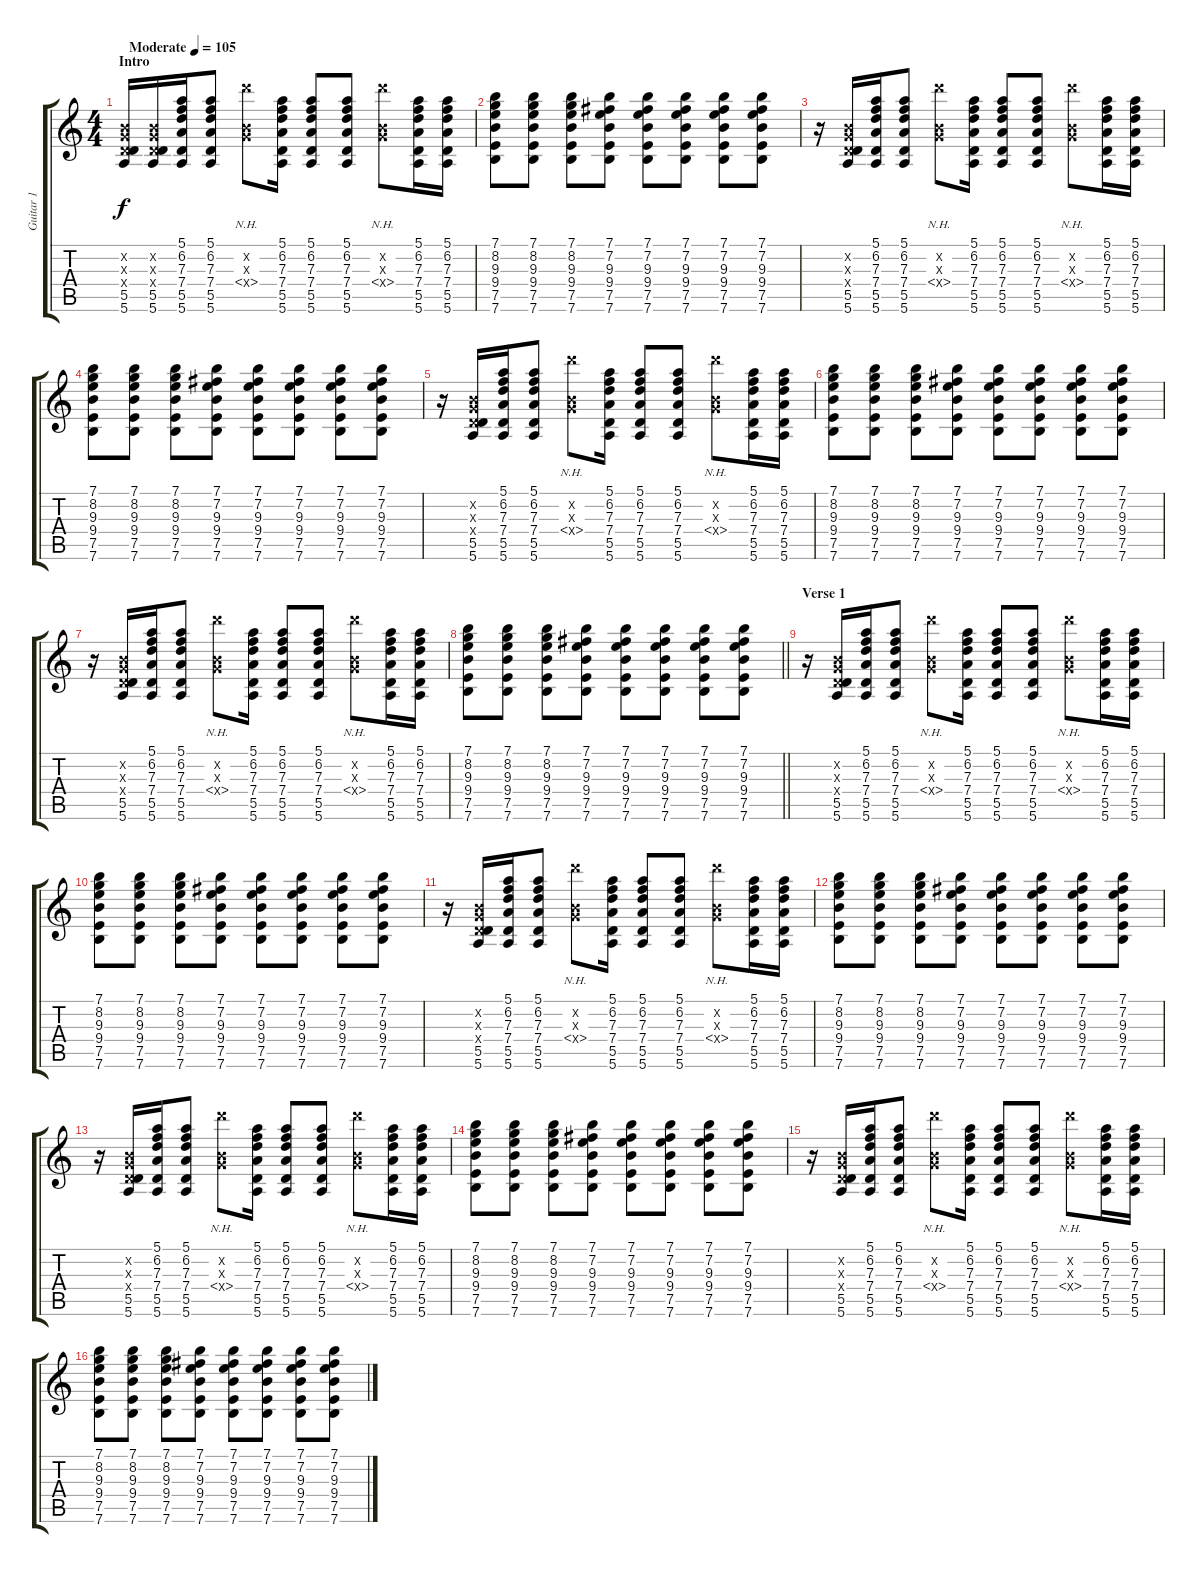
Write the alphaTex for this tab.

\track ("Guitar 1" "Guitar 1") {instrument distortionguitar}
\staff {score tabs}
\tuning (E4 B3 G3 D3 A2 E2) {hide}
\ts (4 4)
\section ("" "Intro")
\tempo (105 "Moderate")
\clef g2
\ks c
(0.2{x} 0.3{x} 0.4{x} 5.5 5.6).16{dy f instrument distortionguitar} (0.2{x} 0.3{x} 0.4{x} 5.5 5.6).16 (5.1 6.2 7.3 7.4 5.5 5.6).16 (5.1 6.2 7.3 7.4 5.5 5.6).8 (0.2{x} 0.3{x} 5.4{nh x}).8 (5.1 6.2 7.3 7.4 5.5 5.6).16 (5.1 6.2 7.3 7.4 5.5 5.6).8 (5.1 6.2 7.3 7.4 5.5 5.6).8 (0.2{x} 0.3{x} 5.4{nh x}).8 (5.1 6.2 7.3 7.4 5.5 5.6).16 (5.1 6.2 7.3 7.4 5.5 5.6).16 |
(7.1 8.2 9.3 9.4 7.5 7.6).8 (7.1 8.2 9.3 9.4 7.5 7.6).8 (7.1 8.2 9.3 9.4 7.5 7.6).8 (7.1 7.2 9.3 9.4 7.5 7.6).8 (7.1 7.2 9.3 9.4 7.5 7.6).8 (7.1 7.2 9.3 9.4 7.5 7.6).8 (7.1 7.2 9.3 9.4 7.5 7.6).8 (7.1 7.2 9.3 9.4 7.5 7.6).8 |
r.16 (0.2{x} 0.3{x} 0.4{x} 5.5 5.6).16 (5.1 6.2 7.3 7.4 5.5 5.6).16 (5.1 6.2 7.3 7.4 5.5 5.6).8 (0.2{x} 0.3{x} 5.4{nh x}).8 (5.1 6.2 7.3 7.4 5.5 5.6).16 (5.1 6.2 7.3 7.4 5.5 5.6).8 (5.1 6.2 7.3 7.4 5.5 5.6).8 (0.2{x} 0.3{x} 5.4{nh x}).8 (5.1 6.2 7.3 7.4 5.5 5.6).16 (5.1 6.2 7.3 7.4 5.5 5.6).16 |
(7.1 8.2 9.3 9.4 7.5 7.6).8 (7.1 8.2 9.3 9.4 7.5 7.6).8 (7.1 8.2 9.3 9.4 7.5 7.6).8 (7.1 7.2 9.3 9.4 7.5 7.6).8 (7.1 7.2 9.3 9.4 7.5 7.6).8 (7.1 7.2 9.3 9.4 7.5 7.6).8 (7.1 7.2 9.3 9.4 7.5 7.6).8 (7.1 7.2 9.3 9.4 7.5 7.6).8 |
r.16 (0.2{x} 0.3{x} 0.4{x} 5.5 5.6).16 (5.1 6.2 7.3 7.4 5.5 5.6).16 (5.1 6.2 7.3 7.4 5.5 5.6).8 (0.2{x} 0.3{x} 5.4{nh x}).8 (5.1 6.2 7.3 7.4 5.5 5.6).16 (5.1 6.2 7.3 7.4 5.5 5.6).8 (5.1 6.2 7.3 7.4 5.5 5.6).8 (0.2{x} 0.3{x} 5.4{nh x}).8 (5.1 6.2 7.3 7.4 5.5 5.6).16 (5.1 6.2 7.3 7.4 5.5 5.6).16 |
(7.1 8.2 9.3 9.4 7.5 7.6).8 (7.1 8.2 9.3 9.4 7.5 7.6).8 (7.1 8.2 9.3 9.4 7.5 7.6).8 (7.1 7.2 9.3 9.4 7.5 7.6).8 (7.1 7.2 9.3 9.4 7.5 7.6).8 (7.1 7.2 9.3 9.4 7.5 7.6).8 (7.1 7.2 9.3 9.4 7.5 7.6).8 (7.1 7.2 9.3 9.4 7.5 7.6).8 |
r.16 (0.2{x} 0.3{x} 0.4{x} 5.5 5.6).16 (5.1 6.2 7.3 7.4 5.5 5.6).16 (5.1 6.2 7.3 7.4 5.5 5.6).8 (0.2{x} 0.3{x} 5.4{nh x}).8 (5.1 6.2 7.3 7.4 5.5 5.6).16 (5.1 6.2 7.3 7.4 5.5 5.6).8 (5.1 6.2 7.3 7.4 5.5 5.6).8 (0.2{x} 0.3{x} 5.4{nh x}).8 (5.1 6.2 7.3 7.4 5.5 5.6).16 (5.1 6.2 7.3 7.4 5.5 5.6).16 |
\barLineRight lightlight
(7.1 8.2 9.3 9.4 7.5 7.6).8 (7.1 8.2 9.3 9.4 7.5 7.6).8 (7.1 8.2 9.3 9.4 7.5 7.6).8 (7.1 7.2 9.3 9.4 7.5 7.6).8 (7.1 7.2 9.3 9.4 7.5 7.6).8 (7.1 7.2 9.3 9.4 7.5 7.6).8 (7.1 7.2 9.3 9.4 7.5 7.6).8 (7.1 7.2 9.3 9.4 7.5 7.6).8 |
\section ("" "Verse 1")
r.16{balance 4} (0.2{x} 0.3{x} 0.4{x} 5.5 5.6).16 (5.1 6.2 7.3 7.4 5.5 5.6).16 (5.1 6.2 7.3 7.4 5.5 5.6).8 (0.2{x} 0.3{x} 5.4{nh x}).8 (5.1 6.2 7.3 7.4 5.5 5.6).16 (5.1 6.2 7.3 7.4 5.5 5.6).8 (5.1 6.2 7.3 7.4 5.5 5.6).8 (0.2{x} 0.3{x} 5.4{nh x}).8 (5.1 6.2 7.3 7.4 5.5 5.6).16 (5.1 6.2 7.3 7.4 5.5 5.6).16 |
(7.1 8.2 9.3 9.4 7.5 7.6).8 (7.1 8.2 9.3 9.4 7.5 7.6).8 (7.1 8.2 9.3 9.4 7.5 7.6).8 (7.1 7.2 9.3 9.4 7.5 7.6).8 (7.1 7.2 9.3 9.4 7.5 7.6).8 (7.1 7.2 9.3 9.4 7.5 7.6).8 (7.1 7.2 9.3 9.4 7.5 7.6).8 (7.1 7.2 9.3 9.4 7.5 7.6).8 |
r.16 (0.2{x} 0.3{x} 0.4{x} 5.5 5.6).16 (5.1 6.2 7.3 7.4 5.5 5.6).16 (5.1 6.2 7.3 7.4 5.5 5.6).8 (0.2{x} 0.3{x} 5.4{nh x}).8 (5.1 6.2 7.3 7.4 5.5 5.6).16 (5.1 6.2 7.3 7.4 5.5 5.6).8 (5.1 6.2 7.3 7.4 5.5 5.6).8 (0.2{x} 0.3{x} 5.4{nh x}).8 (5.1 6.2 7.3 7.4 5.5 5.6).16 (5.1 6.2 7.3 7.4 5.5 5.6).16 |
(7.1 8.2 9.3 9.4 7.5 7.6).8 (7.1 8.2 9.3 9.4 7.5 7.6).8 (7.1 8.2 9.3 9.4 7.5 7.6).8 (7.1 7.2 9.3 9.4 7.5 7.6).8 (7.1 7.2 9.3 9.4 7.5 7.6).8 (7.1 7.2 9.3 9.4 7.5 7.6).8 (7.1 7.2 9.3 9.4 7.5 7.6).8 (7.1 7.2 9.3 9.4 7.5 7.6).8 |
r.16 (0.2{x} 0.3{x} 0.4{x} 5.5 5.6).16 (5.1 6.2 7.3 7.4 5.5 5.6).16 (5.1 6.2 7.3 7.4 5.5 5.6).8 (0.2{x} 0.3{x} 5.4{nh x}).8 (5.1 6.2 7.3 7.4 5.5 5.6).16 (5.1 6.2 7.3 7.4 5.5 5.6).8 (5.1 6.2 7.3 7.4 5.5 5.6).8 (0.2{x} 0.3{x} 5.4{nh x}).8 (5.1 6.2 7.3 7.4 5.5 5.6).16 (5.1 6.2 7.3 7.4 5.5 5.6).16 |
(7.1 8.2 9.3 9.4 7.5 7.6).8 (7.1 8.2 9.3 9.4 7.5 7.6).8 (7.1 8.2 9.3 9.4 7.5 7.6).8 (7.1 7.2 9.3 9.4 7.5 7.6).8 (7.1 7.2 9.3 9.4 7.5 7.6).8 (7.1 7.2 9.3 9.4 7.5 7.6).8 (7.1 7.2 9.3 9.4 7.5 7.6).8 (7.1 7.2 9.3 9.4 7.5 7.6).8 |
r.16 (0.2{x} 0.3{x} 0.4{x} 5.5 5.6).16 (5.1 6.2 7.3 7.4 5.5 5.6).16 (5.1 6.2 7.3 7.4 5.5 5.6).8 (0.2{x} 0.3{x} 5.4{nh x}).8 (5.1 6.2 7.3 7.4 5.5 5.6).16 (5.1 6.2 7.3 7.4 5.5 5.6).8 (5.1 6.2 7.3 7.4 5.5 5.6).8 (0.2{x} 0.3{x} 5.4{nh x}).8 (5.1 6.2 7.3 7.4 5.5 5.6).16 (5.1 6.2 7.3 7.4 5.5 5.6).16 |
(7.1 8.2 9.3 9.4 7.5 7.6).8 (7.1 8.2 9.3 9.4 7.5 7.6).8 (7.1 8.2 9.3 9.4 7.5 7.6).8 (7.1 7.2 9.3 9.4 7.5 7.6).8 (7.1 7.2 9.3 9.4 7.5 7.6).8 (7.1 7.2 9.3 9.4 7.5 7.6).8 (7.1 7.2 9.3 9.4 7.5 7.6).8 (7.1 7.2 9.3 9.4 7.5 7.6).8
